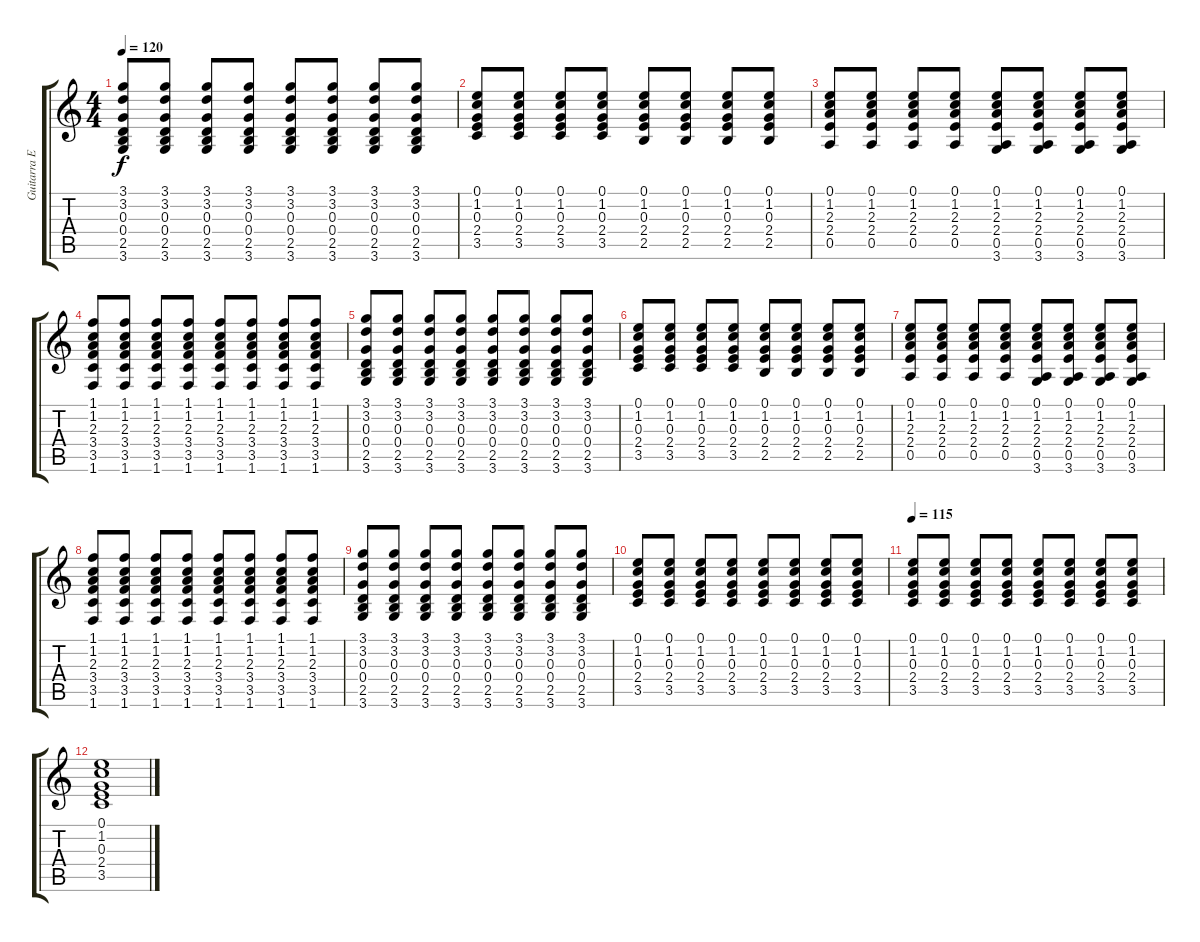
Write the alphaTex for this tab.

\track ("Guitarra Eléctrica" "Guitarra E") {instrument electricguitarclean}
\staff {score tabs}
\tuning (E4 B3 G3 D3 A2 E2) {hide}
\ts (4 4)
\tempo 120
\clef g2
\ks c
(3.1 3.2 0.3 0.4 2.5 3.6).8{dy f} (3.1 3.2 0.3 0.4 2.5 3.6).8 (3.1 3.2 0.3 0.4 2.5 3.6).8 (3.1 3.2 0.3 0.4 2.5 3.6).8 (3.1 3.2 0.3 0.4 2.5 3.6).8 (3.1 3.2 0.3 0.4 2.5 3.6).8 (3.1 3.2 0.3 0.4 2.5 3.6).8 (3.1 3.2 0.3 0.4 2.5 3.6).8 |
(0.1 1.2 0.3 2.4 3.5).8 (0.1 1.2 0.3 2.4 3.5).8 (0.1 1.2 0.3 2.4 3.5).8 (0.1 1.2 0.3 2.4 3.5).8 (0.1 1.2 0.3 2.4 2.5).8 (0.1 1.2 0.3 2.4 2.5).8 (0.1 1.2 0.3 2.4 2.5).8 (0.1 1.2 0.3 2.4 2.5).8 |
(0.1 1.2 2.3 2.4 0.5).8 (0.1 1.2 2.3 2.4 0.5).8 (0.1 1.2 2.3 2.4 0.5).8 (0.1 1.2 2.3 2.4 0.5).8 (0.1 1.2 2.3 2.4 0.5 3.6).8 (0.1 1.2 2.3 2.4 0.5 3.6).8 (0.1 1.2 2.3 2.4 0.5 3.6).8 (0.1 1.2 2.3 2.4 0.5 3.6).8 |
(1.1 1.2 2.3 3.4 3.5 1.6).8 (1.1 1.2 2.3 3.4 3.5 1.6).8 (1.1 1.2 2.3 3.4 3.5 1.6).8 (1.1 1.2 2.3 3.4 3.5 1.6).8 (1.1 1.2 2.3 3.4 3.5 1.6).8 (1.1 1.2 2.3 3.4 3.5 1.6).8 (1.1 1.2 2.3 3.4 3.5 1.6).8 (1.1 1.2 2.3 3.4 3.5 1.6).8 |
(3.1 3.2 0.3 0.4 2.5 3.6).8 (3.1 3.2 0.3 0.4 2.5 3.6).8 (3.1 3.2 0.3 0.4 2.5 3.6).8 (3.1 3.2 0.3 0.4 2.5 3.6).8 (3.1 3.2 0.3 0.4 2.5 3.6).8 (3.1 3.2 0.3 0.4 2.5 3.6).8 (3.1 3.2 0.3 0.4 2.5 3.6).8 (3.1 3.2 0.3 0.4 2.5 3.6).8 |
(0.1 1.2 0.3 2.4 3.5).8 (0.1 1.2 0.3 2.4 3.5).8 (0.1 1.2 0.3 2.4 3.5).8 (0.1 1.2 0.3 2.4 3.5).8 (0.1 1.2 0.3 2.4 2.5).8 (0.1 1.2 0.3 2.4 2.5).8 (0.1 1.2 0.3 2.4 2.5).8 (0.1 1.2 0.3 2.4 2.5).8 |
(0.1 1.2 2.3 2.4 0.5).8 (0.1 1.2 2.3 2.4 0.5).8 (0.1 1.2 2.3 2.4 0.5).8 (0.1 1.2 2.3 2.4 0.5).8 (0.1 1.2 2.3 2.4 0.5 3.6).8 (0.1 1.2 2.3 2.4 0.5 3.6).8 (0.1 1.2 2.3 2.4 0.5 3.6).8 (0.1 1.2 2.3 2.4 0.5 3.6).8 |
(1.1 1.2 2.3 3.4 3.5 1.6).8 (1.1 1.2 2.3 3.4 3.5 1.6).8 (1.1 1.2 2.3 3.4 3.5 1.6).8 (1.1 1.2 2.3 3.4 3.5 1.6).8 (1.1 1.2 2.3 3.4 3.5 1.6).8 (1.1 1.2 2.3 3.4 3.5 1.6).8 (1.1 1.2 2.3 3.4 3.5 1.6).8 (1.1 1.2 2.3 3.4 3.5 1.6).8 |
(3.1 3.2 0.3 0.4 2.5 3.6).8 (3.1 3.2 0.3 0.4 2.5 3.6).8 (3.1 3.2 0.3 0.4 2.5 3.6).8 (3.1 3.2 0.3 0.4 2.5 3.6).8 (3.1 3.2 0.3 0.4 2.5 3.6).8 (3.1 3.2 0.3 0.4 2.5 3.6).8 (3.1 3.2 0.3 0.4 2.5 3.6).8 (3.1 3.2 0.3 0.4 2.5 3.6).8 |
(0.1 1.2 0.3 2.4 3.5).8 (0.1 1.2 0.3 2.4 3.5).8 (0.1 1.2 0.3 2.4 3.5).8 (0.1 1.2 0.3 2.4 3.5).8 (0.1 1.2 0.3 2.4 3.5).8 (0.1 1.2 0.3 2.4 3.5).8 (0.1 1.2 0.3 2.4 3.5).8 (0.1 1.2 0.3 2.4 3.5).8 |
\tempo 115
(0.1 1.2 0.3 2.4 3.5).8 (0.1 1.2 0.3 2.4 3.5).8 (0.1 1.2 0.3 2.4 3.5).8 (0.1 1.2 0.3 2.4 3.5).8 (0.1 1.2 0.3 2.4 3.5).8 (0.1 1.2 0.3 2.4 3.5).8 (0.1 1.2 0.3 2.4 3.5).8 (0.1 1.2 0.3 2.4 3.5).8 |
(0.1 1.2 0.3 2.4 3.5).1
